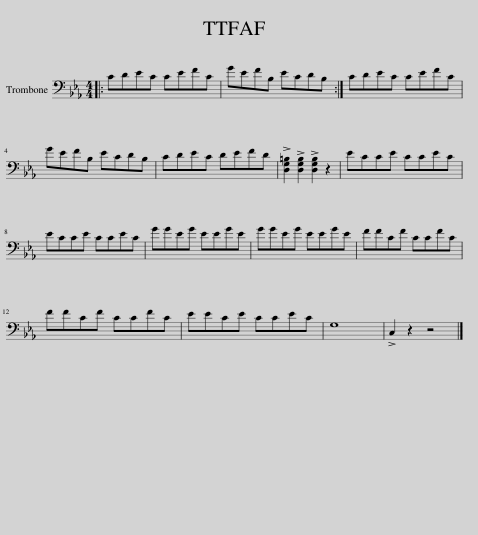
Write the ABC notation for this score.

X:1
L:1/8
M:4/4
I:linebreak $
K:Eb
V:1 bass
V:1
|: CDEC CEFC | GEFB, ECDB, :| CDEC CEFC |$ GEFB, ECDB, | CDEC DEFD | %5
 !>![D,G,=B,]2 !>![D,G,=B,]2 !>![D,G,=B,]2 z2 | ECCE CCEC |$ ECCE CCEC | GGEG EEGE | GGEG EEGE | %10
 FFCF CCFC |$ FFCF CCFC | EECE CCEC | G,8 | !>!C,2 z2 z4 |] %15
